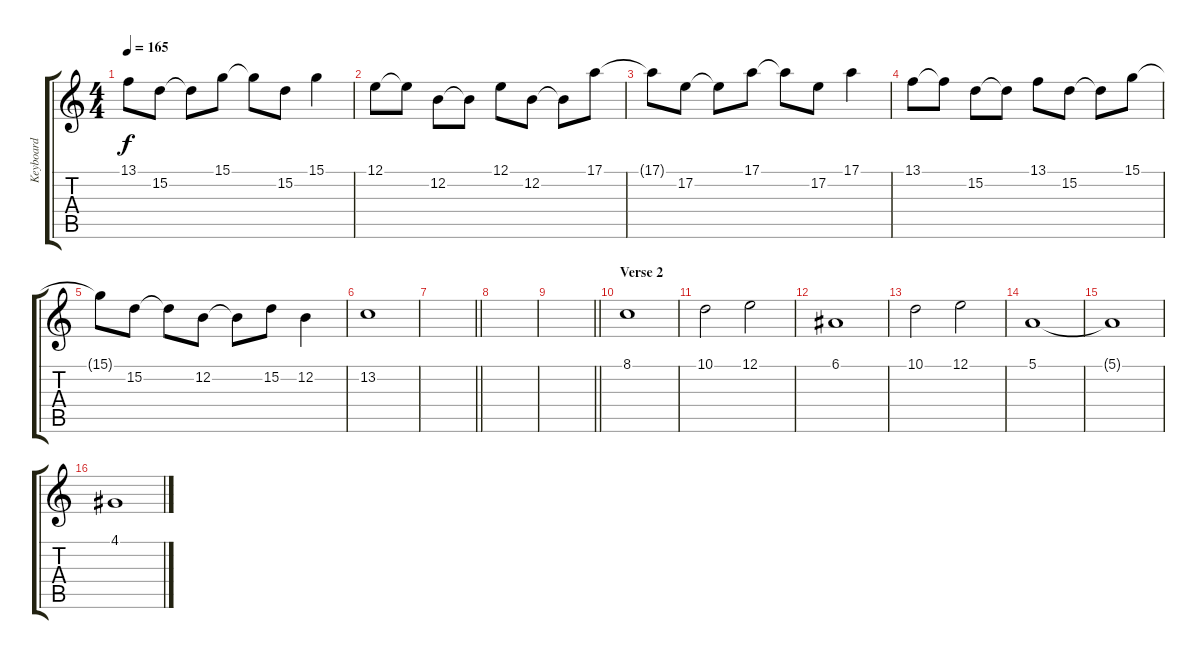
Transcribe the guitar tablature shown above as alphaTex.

\track ("Keyboard" "Keyboard") {instrument stringensemble1}
\staff {score tabs}
\tuning (E4 B3 G3 D3 A2 E2) {hide}
\ts (4 4)
\tempo 165
\clef g2
\ks c
13.1{t}.8{dy f} 15.2.8 15.2{t}.8 15.1.8 15.1{t}.8 15.2.8 15.1.4 |
12.1.8 12.1{t}.8 12.2.8 12.2{t}.8 12.1.8 12.2.8 12.2{t}.8 17.1.8 |
17.1{t}.8 17.2.8 17.2{t}.8 17.1.8 17.1{t}.8 17.2.8 17.1.4 |
13.1.8 13.1{t}.8 15.2.8 15.2{t}.8 13.1.8 15.2.8 15.2{t}.8 15.1.8 |
15.1{t}.8 15.2.8 15.2{t}.8 12.2.8 12.2{t}.8 15.2.8 12.2.4 |
13.2.1 |
\barLineRight lightlight
|
|
\barLineRight lightlight
|
\section ("" "Verse 2")
8.1.1 |
10.1.2 12.1.2 |
6.1.1 |
10.1.2 12.1.2 |
5.1.1 |
5.1{t}.1 |
4.1.1
